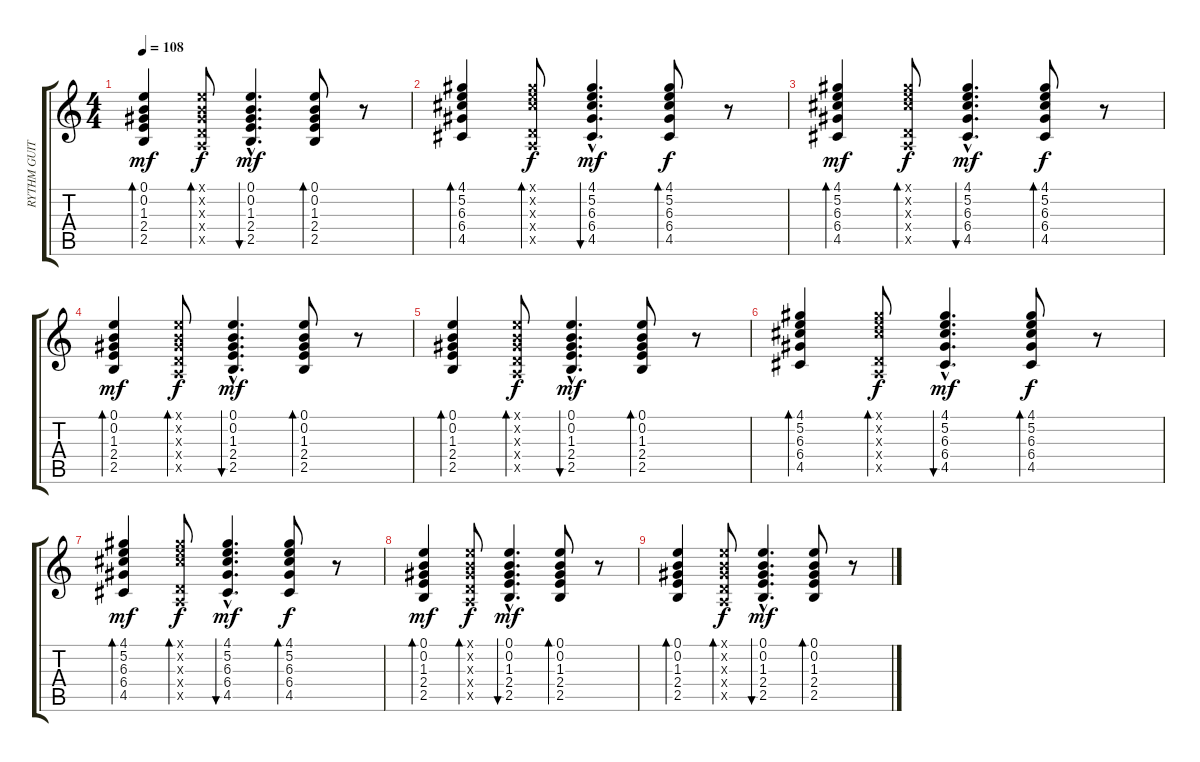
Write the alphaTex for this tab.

\track ("RYTHM GUITAR" "RYTHM GUIT") {instrument acousticguitarsteel}
\staff {score tabs}
\tuning (E4 B3 G3 D3 A2 E2) {hide}
\ts (4 4)
\tempo 108
\clef g2
\ks c
(0.1 0.2 1.3 2.4 2.5).4{bd 60 dy mf} (0.1{x} 0.2{x} 1.3{x} 0.4{x} 0.5{x}).8{bd 60 dy f} (0.1{hac} 0.2{hac} 1.3{hac} 2.4{hac} 2.5{hac}).4{d bu 60 dy mf} (0.1 0.2 1.3 2.4 2.5).8{bd 60} r.8 |
(4.1 5.2 6.3 6.4 4.5).4{bd 60} (4.1{x} 5.2{x} 6.3{x} 0.4{x} 0.5{x}).8{bd 60 dy f} (4.1{hac} 5.2{hac} 6.3{hac} 6.4{hac} 4.5{hac}).4{d bu 60 dy mf} (4.1 5.2 6.3 6.4 4.5).8{bd 60 dy f} r.8 |
(4.1 5.2 6.3 6.4 4.5).4{bd 60 dy mf volume 3} (4.1{x} 5.2{x} 6.3{x} 0.4{x} 0.5{x}).8{bd 60 dy f} (4.1{hac} 5.2{hac} 6.3{hac} 6.4{hac} 4.5{hac}).4{d bu 60 dy mf} (4.1 5.2 6.3 6.4 4.5).8{bd 60 dy f} r.8 |
(0.1 0.2 1.3 2.4 2.5).4{bd 60 dy mf} (0.1{x} 0.2{x} 1.3{x} 0.4{x} 0.5{x}).8{bd 60 dy f} (0.1{hac} 0.2{hac} 1.3{hac} 2.4{hac} 2.5{hac}).4{d bu 60 dy mf} (0.1 0.2 1.3 2.4 2.5).8{bd 60} r.8 |
(0.1 0.2 1.3 2.4 2.5).4{bd 60} (0.1{x} 0.2{x} 1.3{x} 0.4{x} 0.5{x}).8{bd 60 dy f} (0.1{hac} 0.2{hac} 1.3{hac} 2.4{hac} 2.5{hac}).4{d bu 60 dy mf} (0.1 0.2 1.3 2.4 2.5).8{bd 60} r.8 |
(4.1 5.2 6.3 6.4 4.5).4{bd 60} (4.1{x} 5.2{x} 6.3{x} 0.4{x} 0.5{x}).8{bd 60 dy f} (4.1{hac} 5.2{hac} 6.3{hac} 6.4{hac} 4.5{hac}).4{d bu 60 dy mf} (4.1 5.2 6.3 6.4 4.5).8{bd 60 dy f} r.8 |
(4.1 5.2 6.3 6.4 4.5).4{bd 60 dy mf} (4.1{x} 5.2{x} 6.3{x} 0.4{x} 0.5{x}).8{bd 60 dy f} (4.1{hac} 5.2{hac} 6.3{hac} 6.4{hac} 4.5{hac}).4{d bu 60 dy mf} (4.1 5.2 6.3 6.4 4.5).8{bd 60 dy f} r.8 |
(0.1 0.2 1.3 2.4 2.5).4{bd 60 dy mf} (0.1{x} 0.2{x} 1.3{x} 0.4{x} 0.5{x}).8{bd 60 dy f} (0.1{hac} 0.2{hac} 1.3{hac} 2.4{hac} 2.5{hac}).4{d bu 60 dy mf} (0.1 0.2 1.3 2.4 2.5).8{bd 60} r.8 |
(0.1 0.2 1.3 2.4 2.5).4{bd 60} (0.1{x} 0.2{x} 1.3{x} 0.4{x} 0.5{x}).8{bd 60 dy f} (0.1{hac} 0.2{hac} 1.3{hac} 2.4{hac} 2.5{hac}).4{d bu 60 dy mf} (0.1 0.2 1.3 2.4 2.5).8{bd 60} r.8
